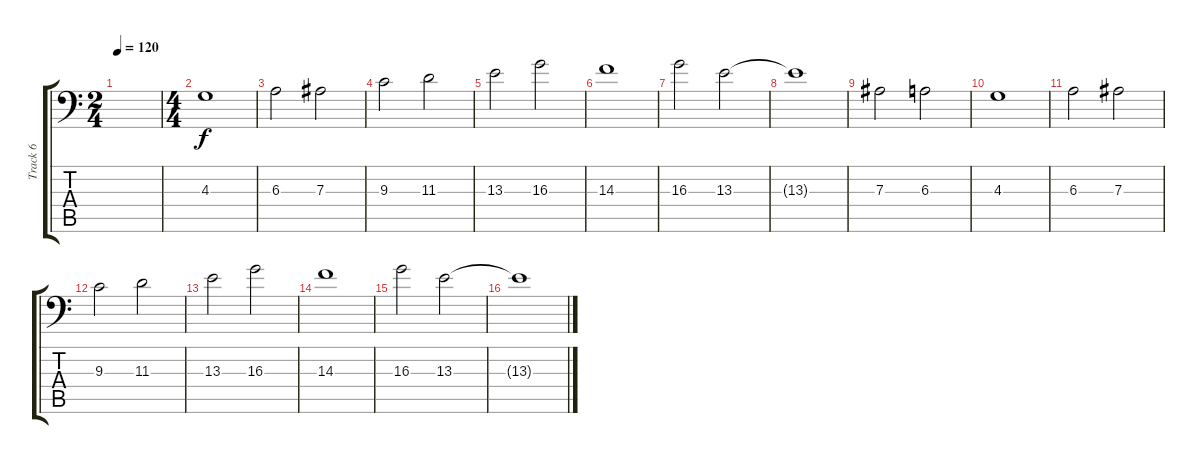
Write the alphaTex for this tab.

\track ("Track 6" "Track 6") {instrument fx5brightness}
\staff {score tabs}
\tuning (C4 G3 Eb3 Bb2 F2 Bb1) {hide}
\ts (2 4)
\tempo 120
\clef f4
\ks c
|
\ts (4 4)
4.3.1 |
6.3.2 7.3.2 |
9.3.2 11.3.2 |
13.3.2 16.3.2 |
14.3.1 |
16.3.2 13.3.2 |
13.3{t}.1 |
7.3.2 6.3.2 |
4.3.1 |
6.3.2 7.3.2 |
9.3.2 11.3.2 |
13.3.2 16.3.2 |
14.3.1 |
16.3.2 13.3.2 |
13.3{t}.1
